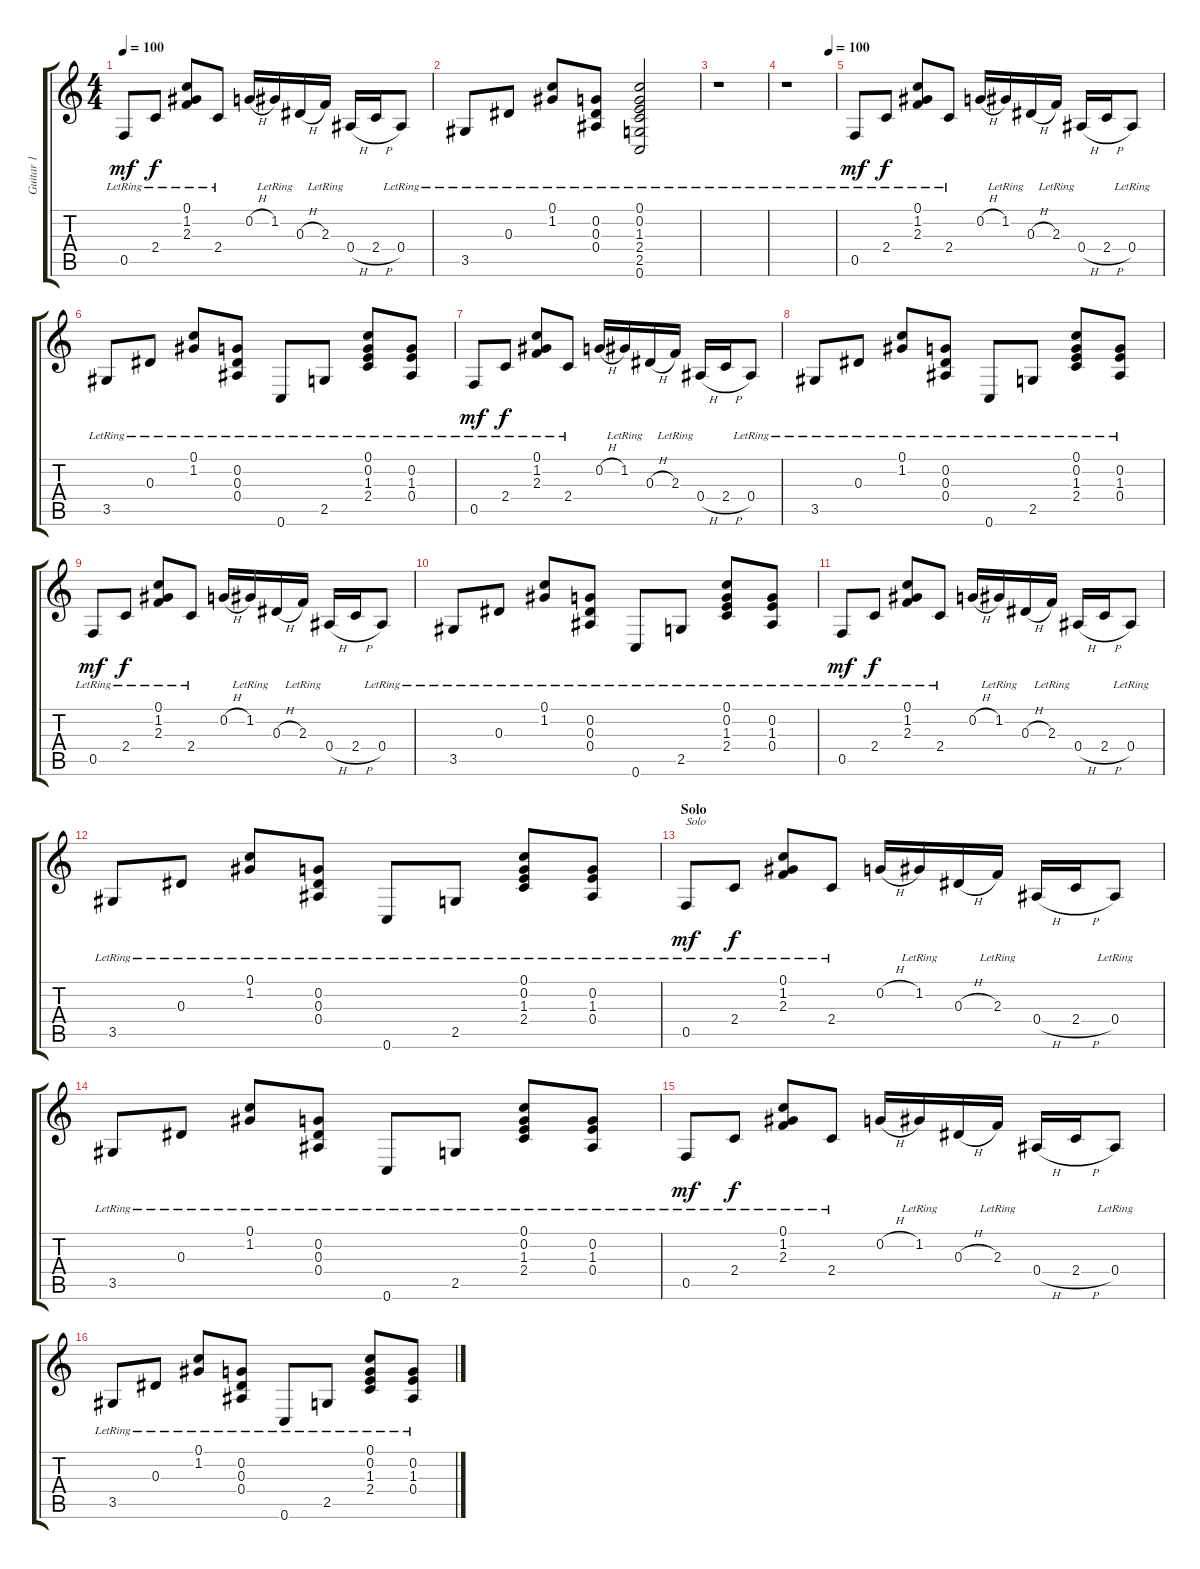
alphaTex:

\track ("Guitar 1" "Guitar 1") {instrument acousticguitarsteel}
\staff {score tabs}
\tuning (C4 G3 Eb3 Bb2 F2 C2) {hide}
\ts (4 4)
\tempo 100
\clef g2
\ks c
0.5{lr}.8{dy mf} 2.4{lr}.8{dy f} (0.1{lr} 1.2{lr} 2.3{lr}).8 2.4{lr}.8 0.2{h}.16 1.2{lr}.16 0.3{h}.16 2.3{lr}.16 0.4{h}.16 2.4{h}.16 0.4{lr}.8 |
3.5{lr}.8 0.3{lr}.8 (0.1{lr} 1.2{lr}).8 (0.2{lr} 0.3{lr} 0.4{lr}).8 (0.1 0.2 1.3 2.4 2.5 0.6{lr}).2 |
r.1 |
\tempo (100 0.875)
r.1 |
0.5{lr}.8{dy mf} 2.4{lr}.8{dy f} (0.1{lr} 1.2{lr} 2.3{lr}).8 2.4{lr}.8 0.2{h}.16 1.2{lr}.16 0.3{h}.16 2.3{lr}.16 0.4{h}.16 2.4{h}.16 0.4{lr}.8 |
3.5{lr}.8 0.3{lr}.8 (0.1{lr} 1.2{lr}).8 (0.2{lr} 0.3{lr} 0.4{lr}).8 0.6{lr}.8 2.5{lr}.8 (0.1{lr} 0.2{lr} 1.3{lr} 2.4{lr}).8 (0.2{lr} 1.3{lr} 0.4{lr}).8 |
0.5{lr}.8{dy mf} 2.4{lr}.8{dy f} (0.1{lr} 1.2{lr} 2.3{lr}).8 2.4{lr}.8 0.2{h}.16 1.2{lr}.16 0.3{h}.16 2.3{lr}.16 0.4{h}.16 2.4{h}.16 0.4{lr}.8 |
3.5{lr}.8 0.3{lr}.8 (0.1{lr} 1.2{lr}).8 (0.2{lr} 0.3{lr} 0.4{lr}).8 0.6{lr}.8 2.5{lr}.8 (0.1{lr} 0.2{lr} 1.3{lr} 2.4{lr}).8 (0.2{lr} 1.3{lr} 0.4{lr}).8 |
0.5{lr}.8{dy mf} 2.4{lr}.8{dy f} (0.1{lr} 1.2{lr} 2.3{lr}).8 2.4{lr}.8 0.2{h}.16 1.2{lr}.16 0.3{h}.16 2.3{lr}.16 0.4{h}.16 2.4{h}.16 0.4{lr}.8 |
3.5{lr}.8 0.3{lr}.8 (0.1{lr} 1.2{lr}).8 (0.2{lr} 0.3{lr} 0.4{lr}).8 0.6{lr}.8 2.5{lr}.8 (0.1{lr} 0.2{lr} 1.3{lr} 2.4{lr}).8 (0.2{lr} 1.3{lr} 0.4{lr}).8 |
0.5{lr}.8{dy mf} 2.4{lr}.8{dy f} (0.1{lr} 1.2{lr} 2.3{lr}).8 2.4{lr}.8 0.2{h}.16 1.2{lr}.16 0.3{h}.16 2.3{lr}.16 0.4{h}.16 2.4{h}.16 0.4{lr}.8 |
3.5{lr}.8 0.3{lr}.8 (0.1{lr} 1.2{lr}).8 (0.2{lr} 0.3{lr} 0.4{lr}).8 0.6{lr}.8 2.5{lr}.8 (0.1{lr} 0.2{lr} 1.3{lr} 2.4{lr}).8 (0.2{lr} 1.3{lr} 0.4{lr}).8 |
\section ("" "Solo")
0.5{lr}.8{txt "Solo" dy mf} 2.4{lr}.8{dy f} (0.1{lr} 1.2{lr} 2.3{lr}).8 2.4{lr}.8 0.2{h}.16 1.2{lr}.16 0.3{h}.16 2.3{lr}.16 0.4{h}.16 2.4{h}.16 0.4{lr}.8 |
3.5{lr}.8 0.3{lr}.8 (0.1{lr} 1.2{lr}).8 (0.2{lr} 0.3{lr} 0.4{lr}).8 0.6{lr}.8 2.5{lr}.8 (0.1{lr} 0.2{lr} 1.3{lr} 2.4{lr}).8 (0.2{lr} 1.3{lr} 0.4{lr}).8 |
0.5{lr}.8{dy mf} 2.4{lr}.8{dy f} (0.1{lr} 1.2{lr} 2.3{lr}).8 2.4{lr}.8 0.2{h}.16 1.2{lr}.16 0.3{h}.16 2.3{lr}.16 0.4{h}.16 2.4{h}.16 0.4{lr}.8 |
3.5{lr}.8 0.3{lr}.8 (0.1{lr} 1.2{lr}).8 (0.2{lr} 0.3{lr} 0.4{lr}).8 0.6{lr}.8 2.5{lr}.8 (0.1{lr} 0.2{lr} 1.3{lr} 2.4{lr}).8 (0.2{lr} 1.3{lr} 0.4{lr}).8
